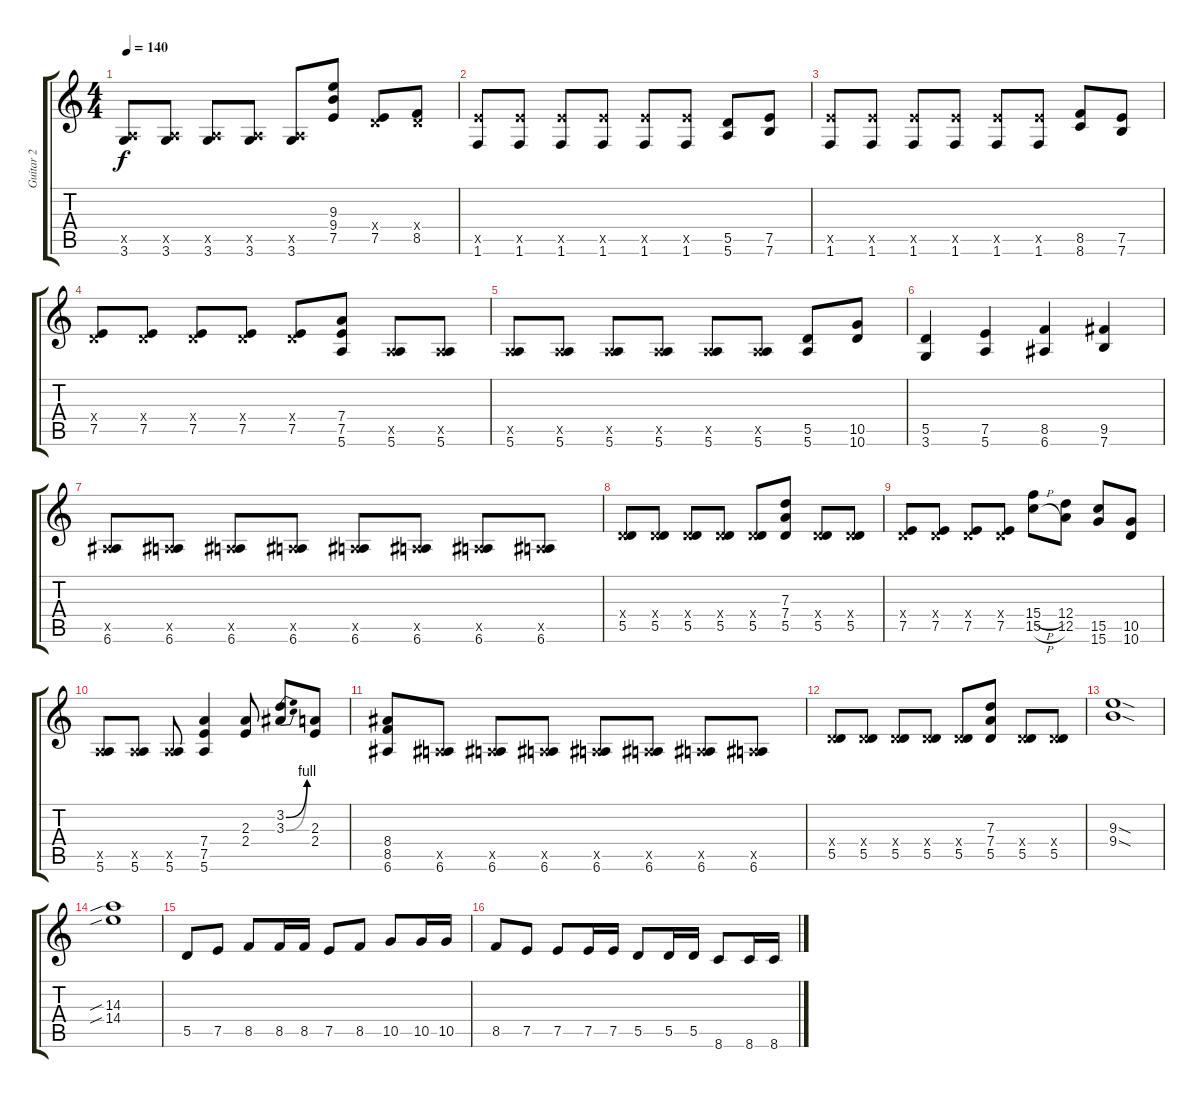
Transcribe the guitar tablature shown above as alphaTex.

\track ("Guitar 2" "Guitar 2") {instrument distortionguitar}
\staff {score tabs}
\tuning (E4 B3 G3 D3 A2 E2) {hide}
\ts (4 4)
\tempo 140
\clef g2
\ks c
(0.5{x} 3.6).8{dy f} (0.5{x} 3.6).8 (0.5{x} 3.6).8 (0.5{x} 3.6).8 (0.5{x} 3.6).8 (9.3 9.4 7.5).8 (0.4{x} 7.5).8 (0.4{x} 8.5).8 |
(7.5{x} 1.6).8 (7.5{x} 1.6).8 (7.5{x} 1.6).8 (7.5{x} 1.6).8 (7.5{x} 1.6).8 (7.5{x} 1.6).8 (5.5 5.6).8 (7.5 7.6).8 |
(7.5{x} 1.6).8 (7.5{x} 1.6).8 (7.5{x} 1.6).8 (7.5{x} 1.6).8 (7.5{x} 1.6).8 (7.5{x} 1.6).8 (8.5 8.6).8 (7.5 7.6).8 |
(0.4{x} 7.5).8 (0.4{x} 7.5).8 (0.4{x} 7.5).8 (0.4{x} 7.5).8 (0.4{x} 7.5).8 (7.4 7.5 5.6).8 (0.5{x} 5.6).8 (0.5{x} 5.6).8 |
(0.5{x} 5.6).8 (0.5{x} 5.6).8 (0.5{x} 5.6).8 (0.5{x} 5.6).8 (0.5{x} 5.6).8 (0.5{x} 5.6).8 (5.5 5.6).8 (10.5 10.6).8 |
(5.5 3.6).4 (7.5 5.6).4 (8.5 6.6).4 (9.5 7.6).4 |
(0.5{x} 6.6).8 (0.5{x} 6.6).8 (0.5{x} 6.6).8 (0.5{x} 6.6).8 (0.5{x} 6.6).8 (0.5{x} 6.6).8 (0.5{x} 6.6).8 (0.5{x} 6.6).8 |
(0.4{x} 5.5).8 (0.4{x} 5.5).8 (0.4{x} 5.5).8 (0.4{x} 5.5).8 (0.4{x} 5.5).8 (7.3 7.4 5.5).8 (0.4{x} 5.5).8 (0.4{x} 5.5).8 |
(0.4{x} 7.5).8 (0.4{x} 7.5).8 (0.4{x} 7.5).8 (0.4{x} 7.5).8 (15.4{h} 15.5{h}).8 (12.4 12.5).8 (15.5 15.6).8 (10.5 10.6).8 |
(0.5{x} 5.6).8 (0.5{x} 5.6).8 (0.5{x} 5.6).8 (7.4 7.5 5.6).4 (2.3 2.4).8 (3.2{be (bend 0 0 60 4)} 3.3{be (bend 0 0 60 4)}).8 (2.3 2.4).8 |
(8.4 8.5 6.6).8 (0.5{x} 6.6).8 (0.5{x} 6.6).8 (0.5{x} 6.6).8 (0.5{x} 6.6).8 (0.5{x} 6.6).8 (0.5{x} 6.6).8 (0.5{x} 6.6).8 |
(0.4{x} 5.5).8 (0.4{x} 5.5).8 (0.4{x} 5.5).8 (0.4{x} 5.5).8 (0.4{x} 5.5).8 (7.3 7.4 5.5).8 (0.4{x} 5.5).8 (0.4{x} 5.5).8 |
(9.3{sod} 9.4{sod}).1 |
(14.3{sib} 14.4{sib}).1 |
5.5.8 7.5.8 8.5.8 8.5.16 8.5.16 7.5.8 8.5.8 10.5.8 10.5.16 10.5.16 |
8.5.8 7.5.8 7.5.8 7.5.16 7.5.16 5.5.8 5.5.16 5.5.16 8.6.8 8.6.16 8.6.16
